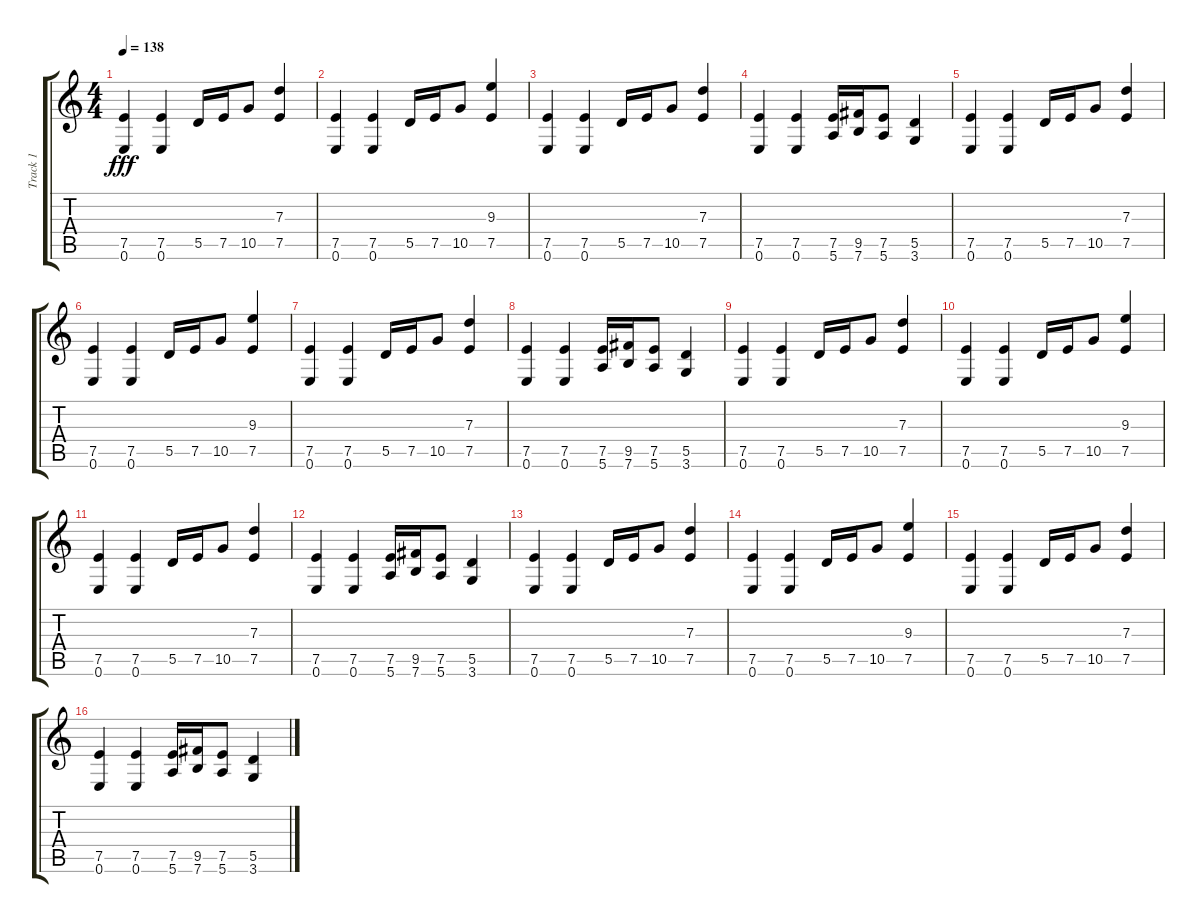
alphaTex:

\track ("Track 1" "Track 1") {instrument distortionguitar}
\staff {score tabs}
\tuning (E4 B3 G3 D3 A2 E2) {hide}
\ts (4 4)
\tempo 138
\clef g2
\ks c
(7.5 0.6).4{dy fff balance 8} (7.5 0.6).4 5.5.16 7.5.16 10.5.8 (7.3 7.5).4 |
(7.5 0.6).4 (7.5 0.6).4 5.5.16 7.5.16 10.5.8 (9.3 7.5).4 |
(7.5 0.6).4{balance 8} (7.5 0.6).4 5.5.16 7.5.16 10.5.8 (7.3 7.5).4 |
(7.5 0.6).4 (7.5 0.6).4 (7.5 5.6).16 (9.5 7.6).16 (7.5 5.6).8 (5.5 3.6).4 |
(7.5 0.6).4{balance 8} (7.5 0.6).4 5.5.16 7.5.16 10.5.8 (7.3 7.5).4 |
(7.5 0.6).4 (7.5 0.6).4 5.5.16 7.5.16 10.5.8 (9.3 7.5).4 |
(7.5 0.6).4{balance 8} (7.5 0.6).4 5.5.16 7.5.16 10.5.8 (7.3 7.5).4 |
(7.5 0.6).4 (7.5 0.6).4 (7.5 5.6).16 (9.5 7.6).16 (7.5 5.6).8 (5.5 3.6).4 |
(7.5 0.6).4{balance 8} (7.5 0.6).4 5.5.16 7.5.16 10.5.8 (7.3 7.5).4 |
(7.5 0.6).4 (7.5 0.6).4 5.5.16 7.5.16 10.5.8 (9.3 7.5).4 |
(7.5 0.6).4{balance 8} (7.5 0.6).4 5.5.16 7.5.16 10.5.8 (7.3 7.5).4 |
(7.5 0.6).4 (7.5 0.6).4 (7.5 5.6).16 (9.5 7.6).16 (7.5 5.6).8 (5.5 3.6).4 |
(7.5 0.6).4{balance 8} (7.5 0.6).4 5.5.16 7.5.16 10.5.8 (7.3 7.5).4 |
(7.5 0.6).4 (7.5 0.6).4 5.5.16 7.5.16 10.5.8 (9.3 7.5).4 |
(7.5 0.6).4{balance 8} (7.5 0.6).4 5.5.16 7.5.16 10.5.8 (7.3 7.5).4 |
(7.5 0.6).4 (7.5 0.6).4 (7.5 5.6).16 (9.5 7.6).16 (7.5 5.6).8 (5.5 3.6).4
